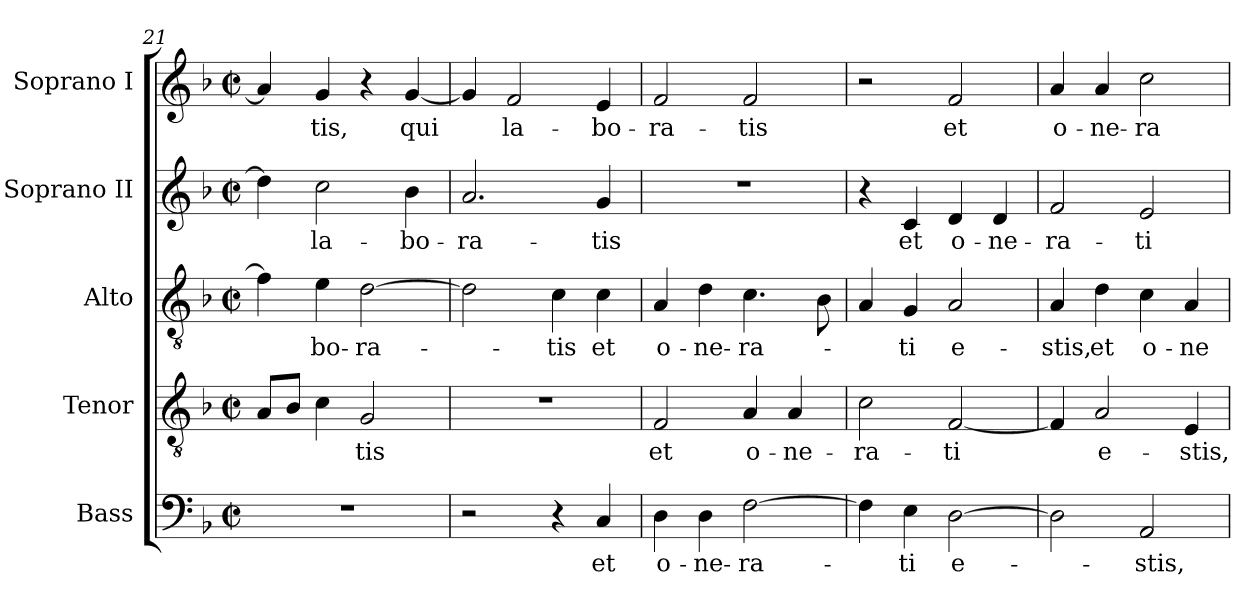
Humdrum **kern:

**kern	**text	**kern	**text	**kern	**text	**kern	**text	**kern	**text
*part5	*part5	*part4	*part4	*part3	*part3	*part2	*part2	*part1	*part1
*staff5	*staff5	*staff4	*staff4	*staff3	*staff3	*staff2	*staff2	*staff1	*staff1
*I"Bass	*	*I"Tenor	*	*I"Alto	*	*I"Soprano II	*	*I"Soprano I	*
*I'B.	*	*	*	*I'T.	*	*I'A. II	*	*I'A.	*
*clefF4	*	*clefGv2	*	*clefGv2	*	*clefG2	*	*clefG2	*
*	*	*ITrd7c12	*	*ITrd7c12	*	*	*	*	*
*k[b-]	*	*k[b-]	*	*k[b-]	*	*k[b-]	*	*k[b-]	*
*F:	*	*F:	*	*F:	*	*F:	*	*F:	*
*M2/2	*	*M2/2	*	*M2/2	*	*M2/2	*	*M2/2	*
*met(c|)	*	*met(c|)	*	*met(c|)	*	*met(c|)	*	*met(c|)	*
=21	=21	=21	=21	=21	=21	=21	=21	=21	=21
1r	.	8AAi/L	.	4Fi\]	.	4ddi\]	.	4ai/]	.
.	.	8BB-i/J	.	.	.	.	.	.	.
!	!	!	!	!	!LO:LY:b:color=#000000	!	!	!	!
!	!	!	!	!	!	!	!LO:LY:b:color=#000000	!	!
!	!	!	!	!	!	!	!	!	!LO:LY:b:color=#000000
.	.	4Ci\	.	4Ei\	-bo-	2cci\	la-	4gi/	-tis,
!	!	!	!LO:LY:b:color=#000000	!	!	!	!	!	!
!	!	!	!	!	!LO:LY:b:color=#000000	!	!	!	!
.	.	2GGi/	-tis	[>2Di\	-ra-	.	.	4r	.
!	!	!	!	!	!	!	!LO:LY:b:color=#000000	!	!
!	!	!	!	!	!	!	!	!	!LO:LY:b:color=#000000
.	.	.	.	.	.	4b-i\	-bo-	[<4gi/	qui
=22	=22	=22	=22	=22	=22	=22	=22	=22	=22
!	!	!	!	!	!	!	!LO:LY:b:color=#000000	!	!
2r	.	1r	.	2Di\]	.	2.ai/	-ra-	4gi/]	.
!	!	!	!	!	!	!	!	!	!LO:LY:b:color=#000000
.	.	.	.	.	.	.	.	2fi/	la-
!	!	!	!	!	!LO:LY:b:color=#000000	!	!	!	!
4r	.	.	.	4Ci\	-tis	.	.	.	.
!	!LO:LY:b:color=#000000	!	!	!	!	!	!	!	!
!	!	!	!	!	!LO:LY:b:color=#000000	!	!	!	!
!	!	!	!	!	!	!	!LO:LY:b:color=#000000	!	!
!	!	!	!	!	!	!	!	!	!LO:LY:b:color=#000000
4Ci/	et	.	.	4Ci\	et	4gi/	-tis	4ei/	-bo-
!!LO:PB:g=z
=23	=23	=23	=23	=23	=23	=23	=23	=23	=23
!	!LO:LY:b:color=#000000	!	!	!	!	!	!	!	!
!	!	!	!LO:LY:b:color=#000000	!	!	!	!	!	!
!	!	!	!	!	!LO:LY:b:color=#000000	!	!	!	!
!	!	!	!	!	!	!	!	!	!LO:LY:b:color=#000000
4Di\	o-	2FFi/	et	4AAi/	o-	1r	.	2fi/	-ra-
!	!LO:LY:b:color=#000000	!	!	!	!	!	!	!	!
!	!	!	!	!	!LO:LY:b:color=#000000	!	!	!	!
4Di\	-ne-	.	.	4Di\	-ne-	.	.	.	.
!	!LO:LY:b:color=#000000	!	!	!	!	!	!	!	!
!	!	!	!LO:LY:b:color=#000000	!	!	!	!	!	!
!	!	!	!	!	!LO:LY:b:color=#000000	!	!	!	!
!	!	!	!	!	!	!	!	!	!LO:LY:b:color=#000000
[>2Fi\	-ra-	4AAi/	o-	4.Ci\	-ra-	.	.	2fi/	-tis
!	!	!	!LO:LY:b:color=#000000	!	!	!	!	!	!
.	.	4AAi/	-ne-	.	.	.	.	.	.
.	.	.	.	8BB-i\	.	.	.	.	.
=24	=24	=24	=24	=24	=24	=24	=24	=24	=24
!	!	!	!LO:LY:b:color=#000000	!	!	!	!	!	!
4Fi\]	.	2Ci\	-ra-	4AAi/	.	4r	.	2r	.
!	!LO:LY:b:color=#000000	!	!	!	!	!	!	!	!
!	!	!	!	!	!LO:LY:b:color=#000000	!	!	!	!
!	!	!	!	!	!	!	!LO:LY:b:color=#000000	!	!
4Ei\	-ti	.	.	4GGi/	-ti	4ci/	et	.	.
!	!LO:LY:b:color=#000000	!	!	!	!	!	!	!	!
!	!	!	!LO:LY:b:color=#000000	!	!	!	!	!	!
!	!	!	!	!	!LO:LY:b:color=#000000	!	!	!	!
!	!	!	!	!	!	!	!LO:LY:b:color=#000000	!	!
!	!	!	!	!	!	!	!	!	!LO:LY:b:color=#000000
[>2Di\	e-	[<2FFi/	-ti	2AAi/	e-	4di/	o-	2fi/	et
!	!	!	!	!	!	!	!LO:LY:b:color=#000000	!	!
.	.	.	.	.	.	4di/	-ne-	.	.
=25	=25	=25	=25	=25	=25	=25	=25	=25	=25
!	!	!	!	!	!LO:LY:b:color=#000000	!	!	!	!
!	!	!	!	!	!	!	!LO:LY:b:color=#000000	!	!
!	!	!	!	!	!	!	!	!	!LO:LY:b:color=#000000
2Di\]	.	4FFi/]	.	4AAi/	-stis,	2fi/	-ra-	4ai/	o-
!	!	!	!LO:LY:b:color=#000000	!	!	!	!	!	!
!	!	!	!	!	!LO:LY:b:color=#000000	!	!	!	!
!	!	!	!	!	!	!	!	!	!LO:LY:b:color=#000000
.	.	2AAi/	e-	4Di\	et	.	.	4ai/	-ne-
!	!LO:LY:b:color=#000000	!	!	!	!	!	!	!	!
!	!	!	!	!	!LO:LY:b:color=#000000	!	!	!	!
!	!	!	!	!	!	!	!LO:LY:b:color=#000000	!	!
!	!	!	!	!	!	!	!	!	!LO:LY:b:color=#000000
2AAi/	-stis,	.	.	4Ci\	o-	2ei/	-ti	2cci\	-ra-
!	!	!	!LO:LY:b:color=#000000	!	!	!	!	!	!
!	!	!	!	!	!LO:LY:b:color=#000000	!	!	!	!
.	.	4EEi/	-stis,	4AAi/	-ne-	.	.	.	.
=	=	=	=	=	=	=	=	=	=
*-	*-	*-	*-	*-	*-	*-	*-	*-	*-
